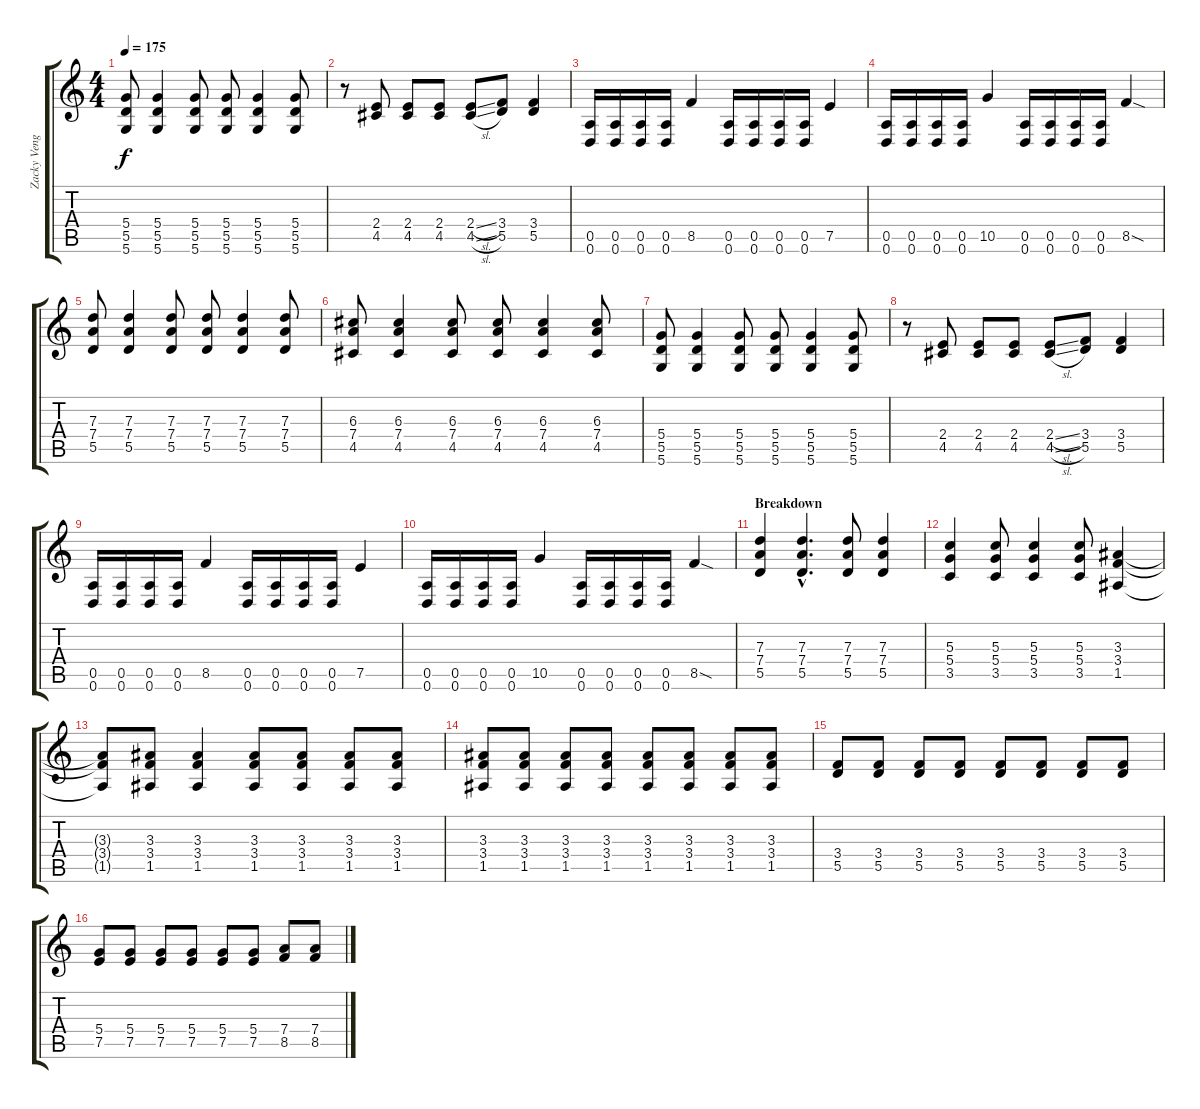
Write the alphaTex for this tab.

\track ("Zacky Vengeance" "Zacky Veng") {instrument overdrivenguitar}
\staff {score tabs}
\tuning (E4 B3 G3 D3 A2 D2) {hide}
\ts (4 4)
\tempo 175
\clef g2
\ks c
(5.4 5.5 5.6).8{dy f} (5.4 5.5 5.6).4 (5.4 5.5 5.6).8 (5.4 5.5 5.6).8 (5.4 5.5 5.6).4 (5.4 5.5 5.6).8 |
r.8 (2.4 4.5).8 (2.4 4.5).8 (2.4 4.5).8 (2.4{sl} 4.5{sl}).8 (3.4 5.5).8 (3.4 5.5).4 |
(0.5 0.6).16 (0.5 0.6).16 (0.5 0.6).16 (0.5 0.6).16 8.5.4 (0.5 0.6).16 (0.5 0.6).16 (0.5 0.6).16 (0.5 0.6).16 7.5.4 |
(0.5 0.6).16 (0.5 0.6).16 (0.5 0.6).16 (0.5 0.6).16 10.5.4 (0.5 0.6).16 (0.5 0.6).16 (0.5 0.6).16 (0.5 0.6).16 8.5{sod}.4 |
(7.3 7.4 5.5).8 (7.3 7.4 5.5).4 (7.3 7.4 5.5).8 (7.3 7.4 5.5).8 (7.3 7.4 5.5).4 (7.3 7.4 5.5).8 |
(6.3 7.4 4.5).8 (6.3 7.4 4.5).4 (6.3 7.4 4.5).8 (6.3 7.4 4.5).8 (6.3 7.4 4.5).4 (6.3 7.4 4.5).8 |
(5.4 5.5 5.6).8 (5.4 5.5 5.6).4 (5.4 5.5 5.6).8 (5.4 5.5 5.6).8 (5.4 5.5 5.6).4 (5.4 5.5 5.6).8 |
r.8 (2.4 4.5).8 (2.4 4.5).8 (2.4 4.5).8 (2.4{sl} 4.5{sl}).8 (3.4 5.5).8 (3.4 5.5).4 |
(0.5 0.6).16 (0.5 0.6).16 (0.5 0.6).16 (0.5 0.6).16 8.5.4 (0.5 0.6).16 (0.5 0.6).16 (0.5 0.6).16 (0.5 0.6).16 7.5.4 |
(0.5 0.6).16 (0.5 0.6).16 (0.5 0.6).16 (0.5 0.6).16 10.5.4 (0.5 0.6).16 (0.5 0.6).16 (0.5 0.6).16 (0.5 0.6).16 8.5{sod}.4 |
\section ("" "Breakdown")
(7.3 7.4 5.5).4 (7.3{hac} 7.4{hac} 5.5{hac}).4{d} (7.3 7.4 5.5).8 (7.3 7.4 5.5).4 |
(5.3 5.4 3.5).4 (5.3 5.4 3.5).8 (5.3 5.4 3.5).4 (5.3 5.4 3.5).8 (3.3 3.4 1.5).4 |
(3.3{t} 3.4{t} 1.5{t}).8 (3.3 3.4 1.5).8 (3.3 3.4 1.5).4 (3.3 3.4 1.5).8 (3.3 3.4 1.5).8 (3.3 3.4 1.5).8 (3.3 3.4 1.5).8 |
(3.3 3.4 1.5).8 (3.3 3.4 1.5).8 (3.3 3.4 1.5).8 (3.3 3.4 1.5).8 (3.3 3.4 1.5).8 (3.3 3.4 1.5).8 (3.3 3.4 1.5).8 (3.3 3.4 1.5).8 |
(3.4 5.5).8 (3.4 5.5).8 (3.4 5.5).8 (3.4 5.5).8 (3.4 5.5).8 (3.4 5.5).8 (3.4 5.5).8 (3.4 5.5).8 |
(5.4 7.5).8 (5.4 7.5).8 (5.4 7.5).8 (5.4 7.5).8 (5.4 7.5).8 (5.4 7.5).8 (7.4 8.5).8 (7.4 8.5).8
